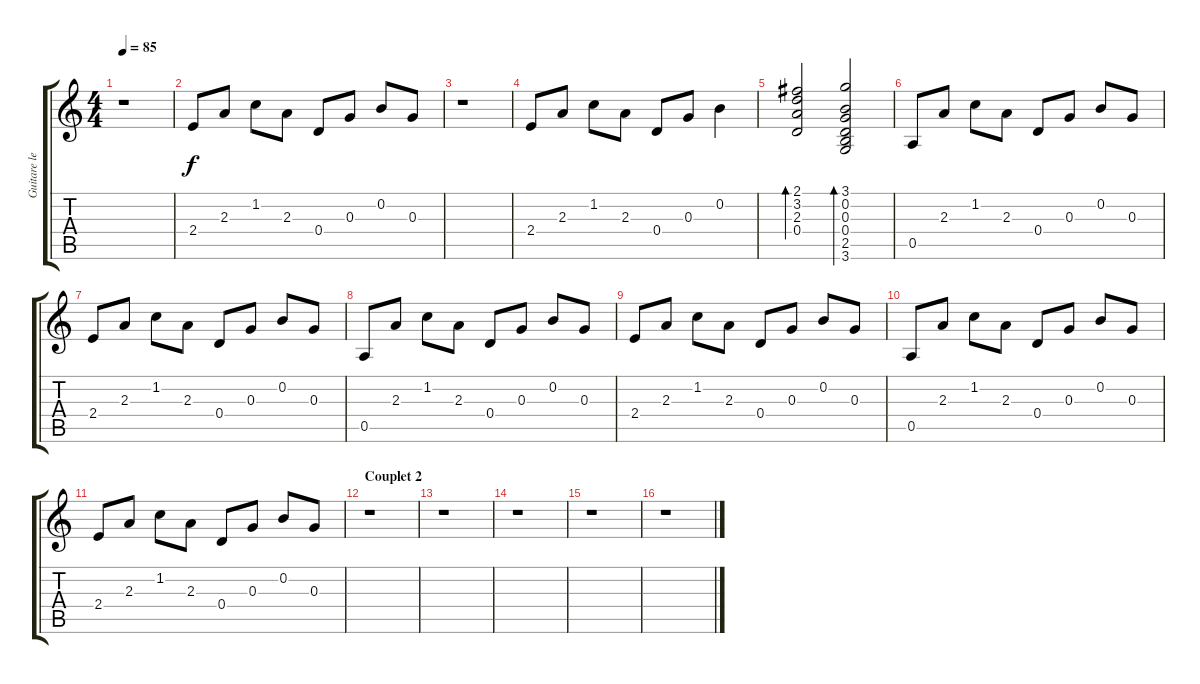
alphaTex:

\track ("Guitare lead" "Guitare le") {instrument electricguitarclean}
\staff {score tabs}
\tuning (E4 B3 G3 D3 A2 E2) {hide}
\ts (4 4)
\tempo 85
\clef g2
\ks c
r.1{dy f} |
2.4.8 2.3.8 1.2.8 2.3.8 0.4.8 0.3.8 0.2.8 0.3.8 |
r.1 |
2.4.8 2.3.8 1.2.8 2.3.8 0.4.8 0.3.8 0.2.4 |
(2.1 3.2 2.3 0.4).2{bd 60} (3.1 0.2 0.3 0.4 2.5 3.6).2{bd 60} |
0.5.8 2.3.8 1.2.8 2.3.8 0.4.8 0.3.8 0.2.8 0.3.8 |
2.4.8 2.3.8 1.2.8 2.3.8 0.4.8 0.3.8 0.2.8 0.3.8 |
0.5.8 2.3.8 1.2.8 2.3.8 0.4.8 0.3.8 0.2.8 0.3.8 |
2.4.8 2.3.8 1.2.8 2.3.8 0.4.8 0.3.8 0.2.8 0.3.8 |
0.5.8 2.3.8 1.2.8 2.3.8 0.4.8 0.3.8 0.2.8 0.3.8 |
2.4.8 2.3.8 1.2.8 2.3.8 0.4.8 0.3.8 0.2.8 0.3.8 |
\section ("" "Couplet 2")
r.1 |
r.1 |
r.1 |
r.1 |
r.1
